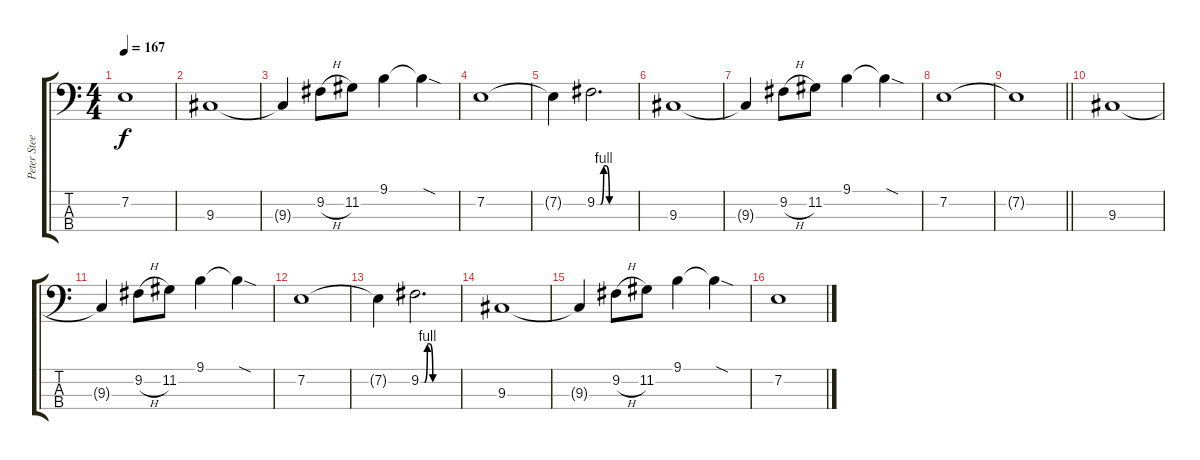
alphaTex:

\track ("Peter Steele" "Peter Stee") {instrument electricbasspick}
\staff {score tabs}
\tuning (D2 A1 E1 B0) {hide}
\ts (4 4)
\tempo 167
\clef f4
\ks c
7.2{t}.1{dy f} |
9.3.1 |
9.3{t}.4 9.2{h}.8 11.2.8 9.1.4 9.1{sod t}.4 |
7.2.1 |
7.2{t}.4 9.2{be (custom 0 0 6 0 11 4 15 4 20 0 60 0)}.2{d} |
9.3.1 |
9.3{t}.4 9.2{h}.8 11.2.8 9.1.4 9.1{sod t}.4 |
7.2.1 |
\barLineRight lightlight
7.2{t}.1 |
\section ("" "")
9.3.1 |
9.3{t}.4 9.2{h}.8 11.2.8 9.1.4 9.1{sod t}.4 |
7.2.1 |
7.2{t}.4 9.2{be (custom 0 0 6 0 11 4 15 4 20 0 60 0)}.2{d} |
9.3.1 |
9.3{t}.4 9.2{h}.8 11.2.8 9.1.4 9.1{sod t}.4 |
7.2.1
